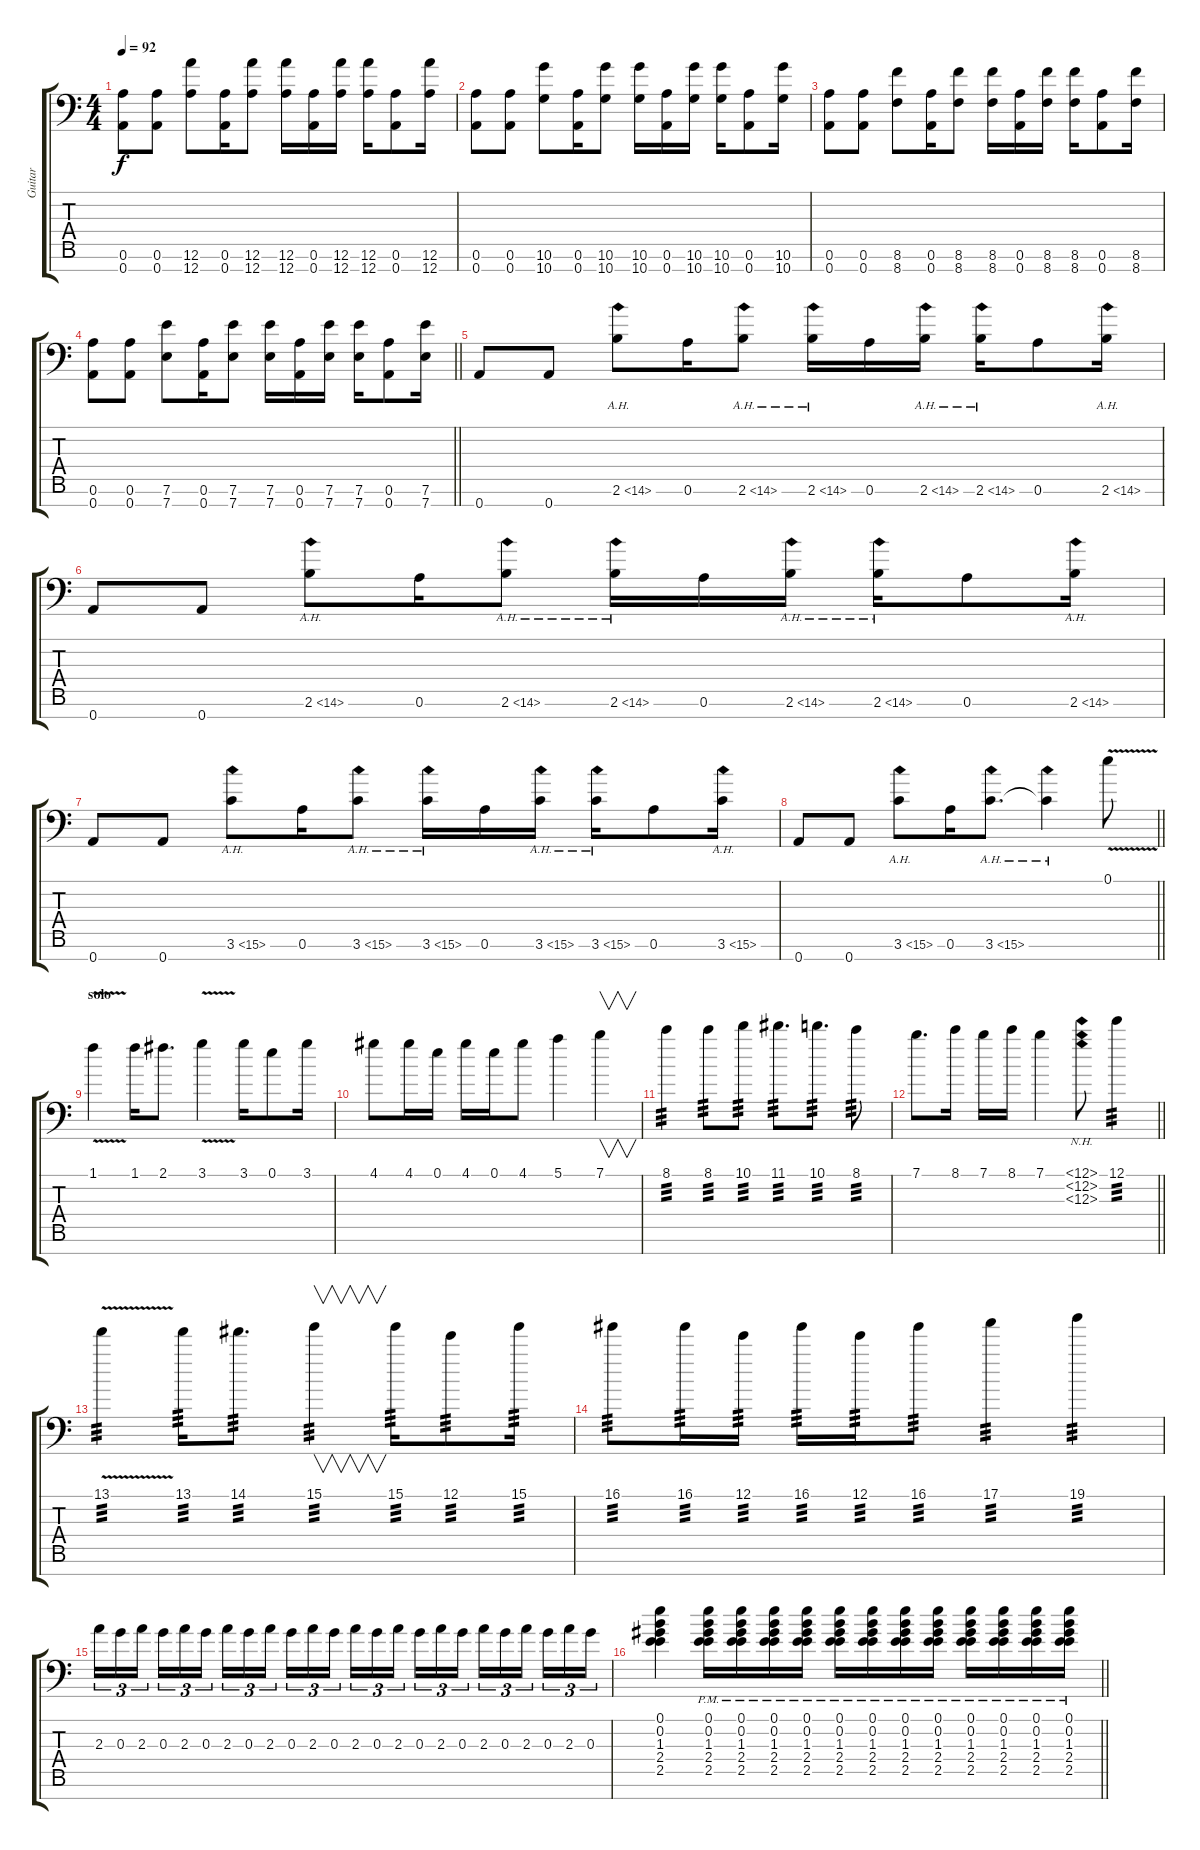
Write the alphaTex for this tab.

\track ("Guitar" "Guitar") {instrument distortionguitar}
\staff {score tabs}
\tuning (E4 B3 G3 D3 D3 A2 A1) {hide}
\ts (4 4)
\tempo 92
\clef f4
\ks c
(0.6 0.7).8{dy f} (0.6 0.7).8 (12.6 12.7).8 (0.6 0.7).16 (12.6 12.7).8 (12.6 12.7).16 (0.6 0.7).16 (12.6 12.7).16 (12.6 12.7).16 (0.6 0.7).8 (12.6 12.7).16 |
(0.6 0.7).8 (0.6 0.7).8 (10.6 10.7).8 (0.6 0.7).16 (10.6 10.7).8 (10.6 10.7).16 (0.6 0.7).16 (10.6 10.7).16 (10.6 10.7).16 (0.6 0.7).8 (10.6 10.7).16 |
(0.6 0.7).8 (0.6 0.7).8 (8.6 8.7).8 (0.6 0.7).16 (8.6 8.7).8 (8.6 8.7).16 (0.6 0.7).16 (8.6 8.7).16 (8.6 8.7).16 (0.6 0.7).8 (8.6 8.7).16 |
\barLineRight lightlight
(0.6 0.7).8 (0.6 0.7).8 (7.6 7.7).8 (0.6 0.7).16 (7.6 7.7).8 (7.6 7.7).16 (0.6 0.7).16 (7.6 7.7).16 (7.6 7.7).16 (0.6 0.7).8 (7.6 7.7).16 |
0.7.8 0.7.8 2.6{ah 12}.8 0.6.16 2.6{ah 12}.8 2.6{ah 12}.16 0.6.16 2.6{ah 12}.16 2.6{ah 12}.16 0.6.8 2.6{ah 12}.16 |
0.7.8 0.7.8 2.6{ah 12}.8 0.6.16 2.6{ah 12}.8 2.6{ah 12}.16 0.6.16 2.6{ah 12}.16 2.6{ah 12}.16 0.6.8 2.6{ah 12}.16 |
0.7.8 0.7.8 3.6{ah 12}.8 0.6.16 3.6{ah 12}.8 3.6{ah 12}.16 0.6.16 3.6{ah 12}.16 3.6{ah 12}.16 0.6.8 3.6{ah 12}.16 |
\barLineRight lightlight
0.7.8 0.7.8 3.6{ah 12}.8 0.6.16 3.6{ah 12}.8{d} 3.6{ah 12 t}.4 0.1{v}.8 |
\section ("" "solo")
1.1{v}.4 1.1.16 2.1.8{d} 3.1{v}.4 3.1.16 0.1.8 3.1.16 |
4.1.8 4.1.16 0.1.16 4.1.16 0.1.16 4.1.8 5.1.4 7.1.4{v} |
8.1.4{tp 3} 8.1.8{tp 3} 10.1.8{tp 3} 11.1.8{d tp 3} 10.1.8{d tp 3} 8.1.8{tp 3} |
\barLineRight lightlight
7.1.8{d} 8.1.16 7.1.16 8.1.16 7.1.4 (12.1{nh} 12.2{nh} 12.3{nh}).8 12.1.4{tp 3} |
13.1{v}.4{tp 3} 13.1.16{tp 3} 14.1.8{d tp 3} 15.1.4{v tp 3} 15.1.16{tp 3} 12.1.8{tp 3} 15.1.16{tp 3} |
16.1.8{tp 3} 16.1.16{tp 3} 12.1.16{tp 3} 16.1.16{tp 3} 12.1.16{tp 3} 16.1.8{tp 3} 17.1.4{tp 3} 19.1.4{tp 3} |
2.3.16{tu (3 2)} 0.3.16{tu (3 2)} 2.3.16{tu (3 2) beam splitsecondary} 0.3.16{tu (3 2)} 2.3.16{tu (3 2)} 0.3.16{tu (3 2)} 2.3.16{tu (3 2)} 0.3.16{tu (3 2)} 2.3.16{tu (3 2) beam splitsecondary} 0.3.16{tu (3 2)} 2.3.16{tu (3 2)} 0.3.16{tu (3 2)} 2.3.16{tu (3 2)} 0.3.16{tu (3 2)} 2.3.16{tu (3 2) beam splitsecondary} 0.3.16{tu (3 2)} 2.3.16{tu (3 2)} 0.3.16{tu (3 2)} 2.3.16{tu (3 2)} 0.3.16{tu (3 2)} 2.3.16{tu (3 2) beam splitsecondary} 0.3.16{tu (3 2)} 2.3.16{tu (3 2)} 0.3.16{tu (3 2)} |
\barLineRight lightlight
(0.1 0.2 1.3 2.4 2.5).4 (0.1{pm} 0.2{pm} 1.3{pm} 2.4{pm} 2.5{pm}).16 (0.1{pm} 0.2{pm} 1.3{pm} 2.4{pm} 2.5{pm}).16 (0.1{pm} 0.2{pm} 1.3{pm} 2.4{pm} 2.5{pm}).16 (0.1{pm} 0.2{pm} 1.3{pm} 2.4{pm} 2.5{pm}).16 (0.1{pm} 0.2{pm} 1.3{pm} 2.4{pm} 2.5{pm}).16 (0.1{pm} 0.2{pm} 1.3{pm} 2.4{pm} 2.5{pm}).16 (0.1{pm} 0.2{pm} 1.3{pm} 2.4{pm} 2.5{pm}).16 (0.1{pm} 0.2{pm} 1.3{pm} 2.4{pm} 2.5{pm}).16 (0.1{pm} 0.2{pm} 1.3{pm} 2.4{pm} 2.5{pm}).16 (0.1{pm} 0.2{pm} 1.3{pm} 2.4{pm} 2.5{pm}).16 (0.1{pm} 0.2{pm} 1.3{pm} 2.4{pm} 2.5{pm}).16 (0.1{pm} 0.2{pm} 1.3{pm} 2.4{pm} 2.5{pm}).16
